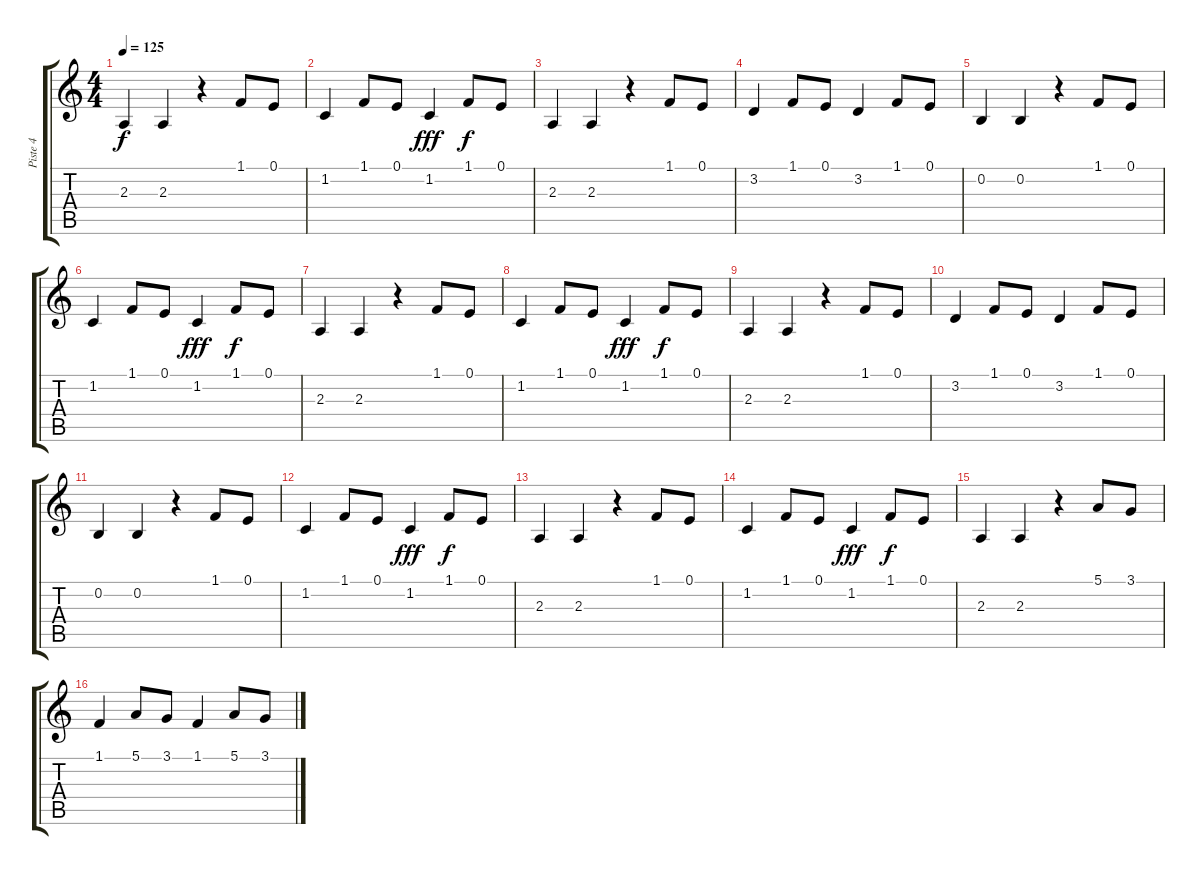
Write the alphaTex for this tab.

\track ("Piste 4" "Piste 4") {instrument lead2sawtooth}
\staff {score tabs}
\tuning (E4 B3 G3 D3 A2 E2) {hide}
\ts (4 4)
\tempo 125
\clef g2
\ks c
2.3.4{dy f} 2.3.4 r.4 1.1.8 0.1.8 |
1.2.4 1.1.8 0.1.8 1.2.4{dy fff} 1.1.8{dy f} 0.1.8 |
2.3.4 2.3.4 r.4 1.1.8 0.1.8 |
3.2.4 1.1.8 0.1.8 3.2.4 1.1.8 0.1.8 |
0.2.4 0.2.4 r.4 1.1.8 0.1.8 |
1.2.4 1.1.8 0.1.8 1.2.4{dy fff} 1.1.8{dy f} 0.1.8 |
2.3.4 2.3.4 r.4 1.1.8 0.1.8 |
1.2.4 1.1.8 0.1.8 1.2.4{dy fff} 1.1.8{dy f} 0.1.8 |
2.3.4 2.3.4 r.4 1.1.8 0.1.8 |
3.2.4 1.1.8 0.1.8 3.2.4 1.1.8 0.1.8 |
0.2.4 0.2.4 r.4 1.1.8 0.1.8 |
1.2.4 1.1.8 0.1.8 1.2.4{dy fff} 1.1.8{dy f} 0.1.8 |
2.3.4 2.3.4 r.4 1.1.8 0.1.8 |
1.2.4 1.1.8 0.1.8 1.2.4{dy fff} 1.1.8{dy f} 0.1.8 |
2.3.4 2.3.4 r.4 5.1.8 3.1.8 |
1.1.4 5.1.8 3.1.8 1.1.4 5.1.8 3.1.8
